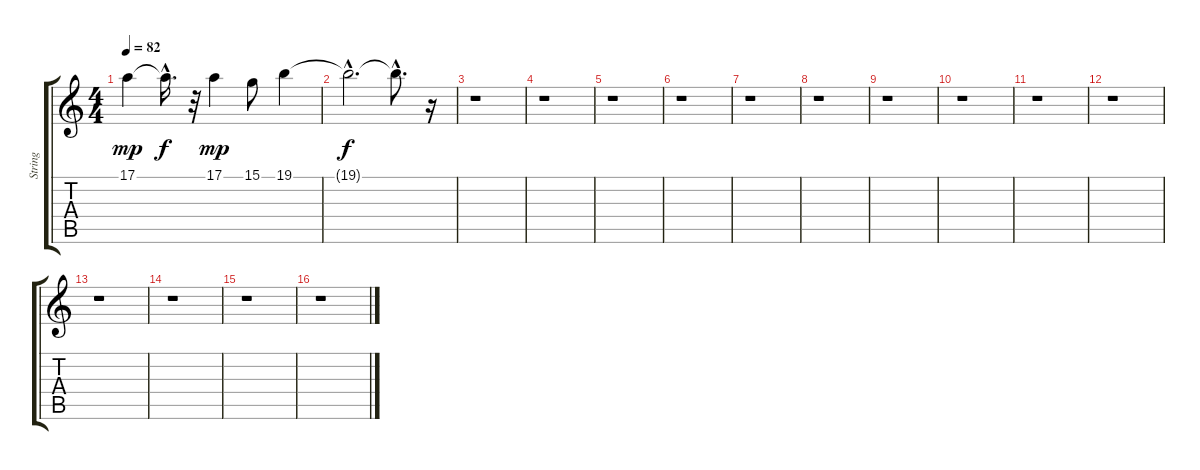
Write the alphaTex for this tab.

\track ("String" "String") {instrument stringensemble1}
\staff {score tabs}
\tuning (E4 B3 G3 D3 A2 E2) {hide}
\ts (4 4)
\tempo 82
\clef g2
\ks c
17.1.4{dy mp} 17.1{hac t}.16{d dy f} r.32 17.1.4{dy mp} 15.1.8 19.1.4 |
19.1{hac t}.2{d dy f} 19.1{hac t}.8{d} r.16 |
r.1 |
r.1 |
r.1 |
r.1 |
r.1 |
r.1 |
r.1 |
r.1 |
r.1 |
r.1 |
r.1 |
r.1 |
r.1 |
r.1
